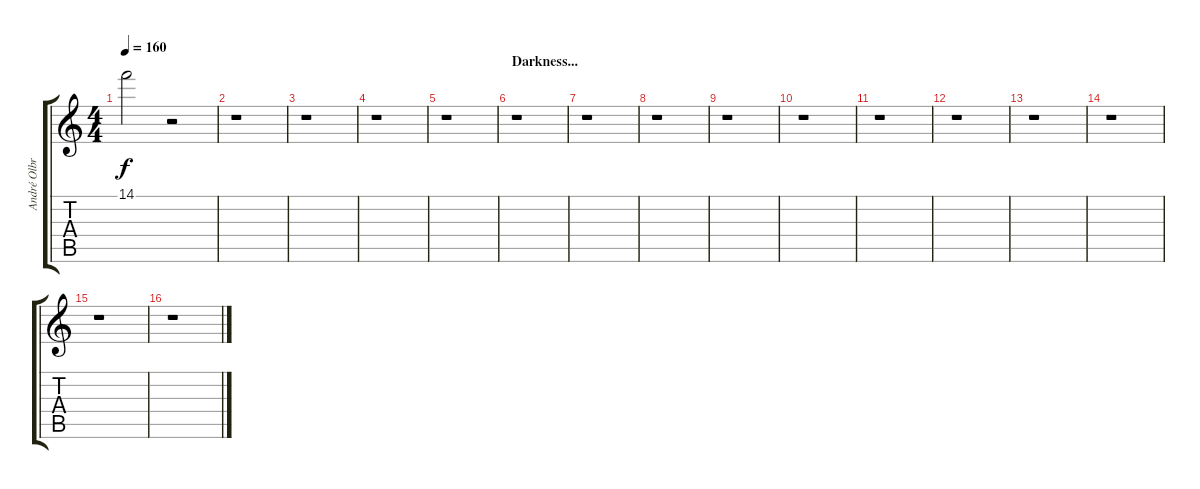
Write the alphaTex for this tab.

\track ("André Olbrich" "André Olbr") {instrument distortionguitar}
\staff {score tabs}
\tuning (Eb4 Bb3 Gb3 Db3 Ab2 Eb2) {hide}
\ts (4 4)
\tempo 160
\clef g2
\ks c
14.1{t}.2{dy f} r.2 |
r.1 |
r.1 |
r.1 |
r.1 |
\section ("" "Darkness...")
r.1 |
r.1 |
r.1 |
r.1 |
r.1 |
r.1 |
r.1 |
r.1 |
r.1 |
r.1 |
r.1
